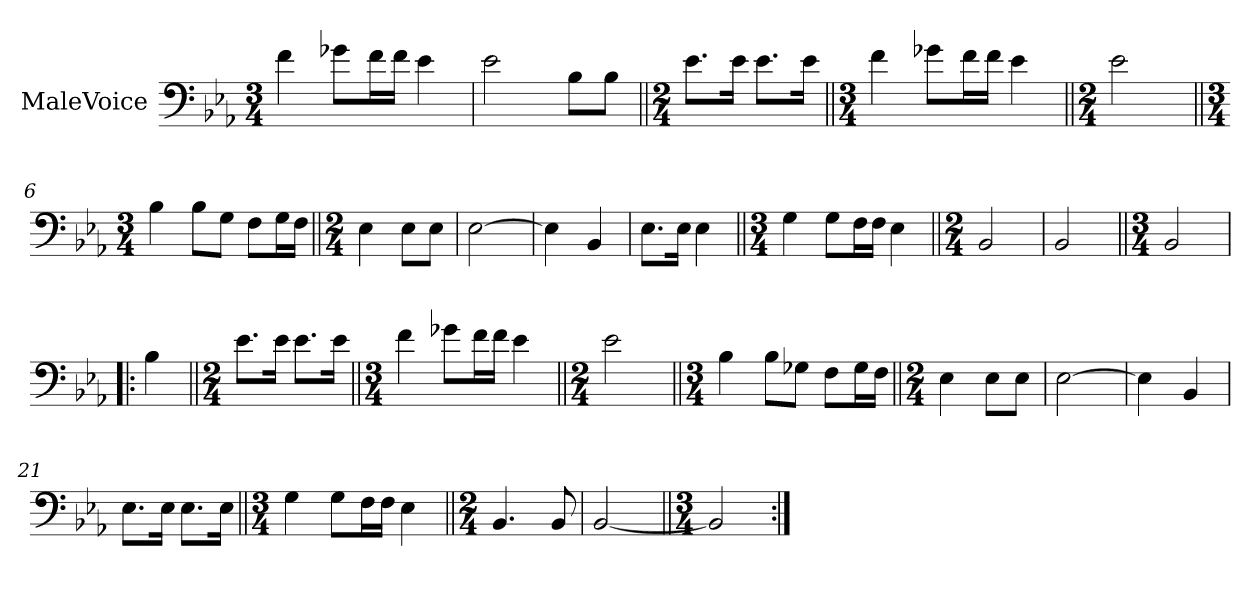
**kern
*part1
*staff1
*I"MaleVoice
*clefF4
*k[b-e-a-]
*M3/4
*MM76
=
4f
8g-X\L
16f\L
16f\JJ
4e-
=2
2e-
8B-\L
8B-\J
=3||
*M2/4
8.e-\L
16e-\Jk
8.e-\L
16e-\Jk
=4||
*M3/4
4f
8g-X\L
16f\L
16f\JJ
4e-
=5||
*M2/4
2e-
=6||
*M3/4
4B-
8B-\L
8G\J
8F\L
16G\L
16F\JJ
=7||
*M2/4
4E-
8E-\L
8E-\J
=8
[2E-
=9
4E-]
4BB-
=10
8.E-\L
16E-\Jk
4E-
=11||
*M3/4
4G
8G\L
16F\L
16F\JJ
4E-
=12||
*M2/4
2BB-
=13
2BB-
=14||
*M3/4
2BB-
=!|:
4B-
=||
*M2/4
8.e-\L
16e-\Jk
8.e-\L
16e-\Jk
=15||
*M3/4
4f
8g-X\L
16f\L
16f\JJ
4e-
=16||
*M2/4
2e-
=17||
*M3/4
4B-
8B-\L
8G-X\J
8F\L
16G-\L
16F\JJ
=18||
*M2/4
4E-
8E-\L
8E-\J
=19
[2E-
=20
4E-]
4BB-
=21
8.E-\L
16E-\Jk
8.E-\L
16E-\Jk
=22||
*M3/4
4G
8G\L
16F\L
16F\JJ
4E-
=23||
*M2/4
4.BB-
8BB-
=24
[2BB-
=25||
*M3/4
2BB-]
=:|!
*-
